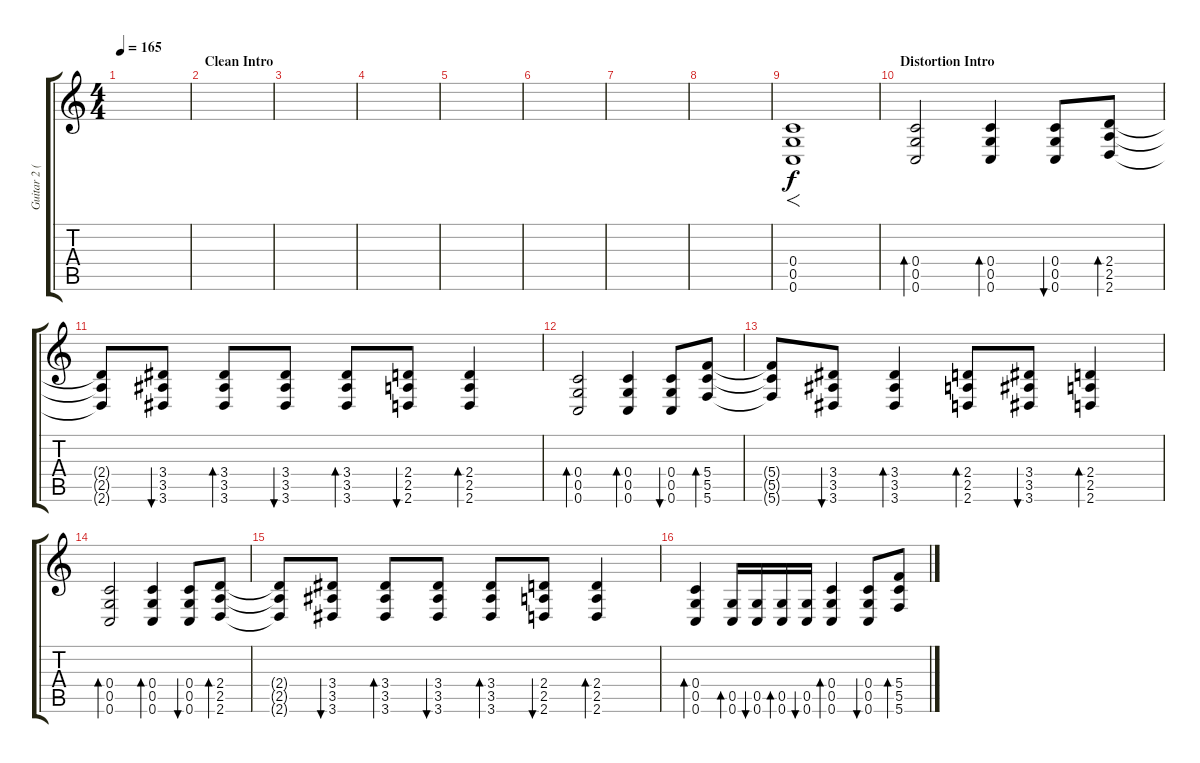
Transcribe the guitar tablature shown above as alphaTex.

\track ("Guitar 2 (distortion)" "Guitar 2 (") {instrument distortionguitar}
\staff {score tabs}
\tuning (D4 A3 F3 C3 G2 C2) {hide}
\ts (4 4)
\tempo 165
\clef g2
\ks c
|
\section ("" "Clean Intro")
|
|
|
|
|
|
|
(0.4 0.5 0.6).1{f} |
\section ("" "Distortion Intro")
(0.4 0.5 0.6).2{bd 60} (0.4 0.5 0.6).4{bd 60} (0.4 0.5 0.6).8{bu 60} (2.4 2.5 2.6).8{bd 60} |
(2.4{t} 2.5{t} 2.6{t}).8 (3.4 3.5 3.6).8{bu 60} (3.4 3.5 3.6).8{bd 60} (3.4 3.5 3.6).8{bu 60} (3.4 3.5 3.6).8{bd 60} (2.4 2.5 2.6).8{bu 60} (2.4 2.5 2.6).4{bd 60} |
(0.4 0.5 0.6).2{bd 60} (0.4 0.5 0.6).4{bd 60} (0.4 0.5 0.6).8{bu 60} (5.4 5.5 5.6).8{bd 60} |
(5.4{t} 5.5{t} 5.6{t}).8 (3.4 3.5 3.6).8{bu 60} (3.4 3.5 3.6).4{bd 60} (2.4 2.5 2.6).8{bd 60} (3.4 3.5 3.6).8{bu 60} (2.4 2.5 2.6).4{bd 60} |
(0.4 0.5 0.6).2{bd 60} (0.4 0.5 0.6).4{bd 60} (0.4 0.5 0.6).8{bu 60} (2.4 2.5 2.6).8{bd 60} |
(2.4{t} 2.5{t} 2.6{t}).8 (3.4 3.5 3.6).8{bu 60} (3.4 3.5 3.6).8{bd 60} (3.4 3.5 3.6).8{bu 60} (3.4 3.5 3.6).8{bd 60} (2.4 2.5 2.6).8{bu 60} (2.4 2.5 2.6).4{bd 60} |
(0.4 0.5 0.6).4{bd 60} (0.5 0.6).16{bd 60} (0.5 0.6).16{bu 60} (0.5 0.6).16{bd 60} (0.5 0.6).16{bu 60} (0.4 0.5 0.6).4{bd 60} (0.4 0.5 0.6).8{bu 60} (5.4 5.5 5.6).8{bd 60}
